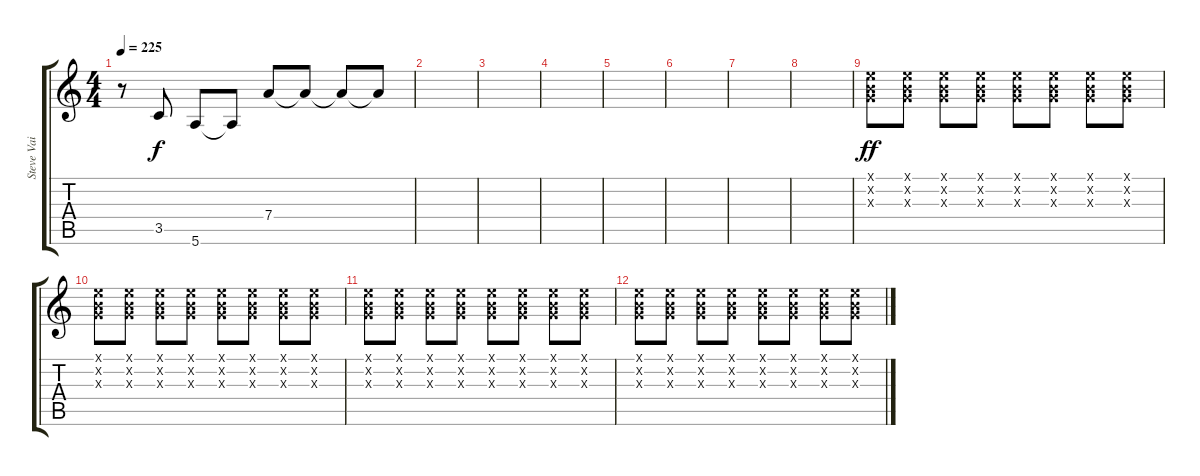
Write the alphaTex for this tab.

\track ("Steve Vai" "Steve Vai") {instrument overdrivenguitar}
\staff {score tabs}
\tuning (E4 B3 G3 D3 A2 E2) {hide}
\ts (4 4)
\tempo 225
\clef g2
\ks c
r.8{dy f} 3.5.8 5.6.8 5.6{t}.8 7.4.8 7.4{t}.8 7.4{t}.8 7.4{t}.8 |
|
|
|
|
|
|
|
(0.1{x} 0.2{x} 0.3{x}).8{dy ff} (0.1{x} 0.2{x} 0.3{x}).8 (0.1{x} 0.2{x} 0.3{x}).8 (0.1{x} 0.2{x} 0.3{x}).8 (0.1{x} 0.2{x} 0.3{x}).8 (0.1{x} 0.2{x} 0.3{x}).8 (0.1{x} 0.2{x} 0.3{x}).8 (0.1{x} 0.2{x} 0.3{x}).8 |
(0.1{x} 0.2{x} 0.3{x}).8 (0.1{x} 0.2{x} 0.3{x}).8 (0.1{x} 0.2{x} 0.3{x}).8 (0.1{x} 0.2{x} 0.3{x}).8 (0.1{x} 0.2{x} 0.3{x}).8 (0.1{x} 0.2{x} 0.3{x}).8 (0.1{x} 0.2{x} 0.3{x}).8 (0.1{x} 0.2{x} 0.3{x}).8 |
(0.1{x} 0.2{x} 0.3{x}).8 (0.1{x} 0.2{x} 0.3{x}).8 (0.1{x} 0.2{x} 0.3{x}).8 (0.1{x} 0.2{x} 0.3{x}).8 (0.1{x} 0.2{x} 0.3{x}).8 (0.1{x} 0.2{x} 0.3{x}).8 (0.1{x} 0.2{x} 0.3{x}).8 (0.1{x} 0.2{x} 0.3{x}).8 |
(0.1{x} 0.2{x} 0.3{x}).8 (0.1{x} 0.2{x} 0.3{x}).8 (0.1{x} 0.2{x} 0.3{x}).8 (0.1{x} 0.2{x} 0.3{x}).8 (0.1{x} 0.2{x} 0.3{x}).8 (0.1{x} 0.2{x} 0.3{x}).8 (0.1{x} 0.2{x} 0.3{x}).8 (0.1{x} 0.2{x} 0.3{x}).8
